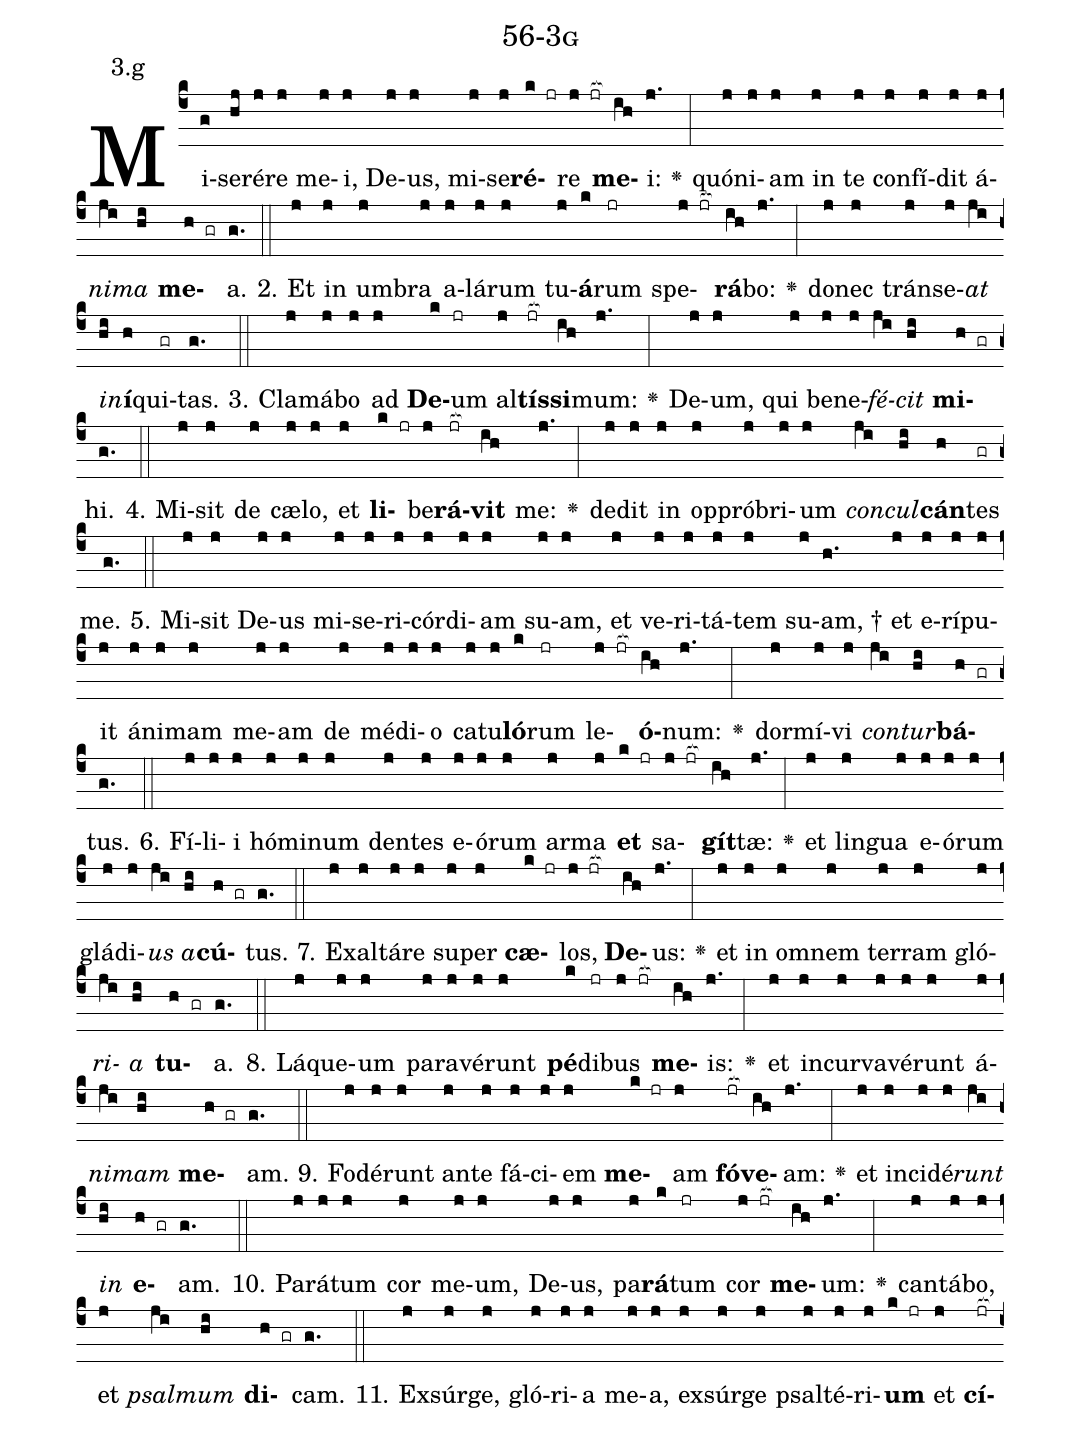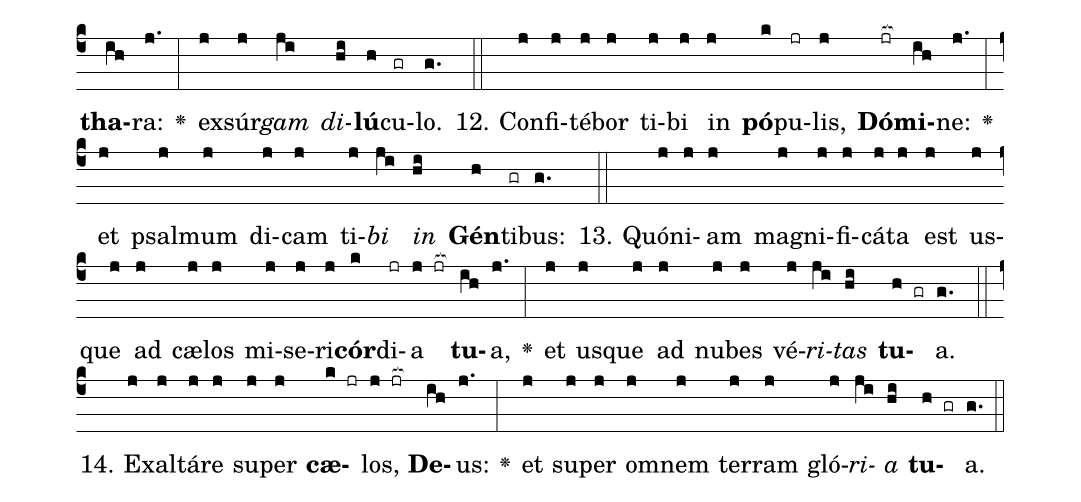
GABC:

name: 56-3g;
annotation: 3.g;
%%
(c4)Mi(g)se(hj)ré(j)re(j) me(j)i,(j) De(j)us,(j) mi(j)se(j)<b>ré</b>(k jr)re(j jr[ocb:1{]) <b>me</b>(ih[ocb:0}])i:(j.) <v>\greheightstar</v>(:) quón(j)i(j)am(j) in(j) te(j) con(j)fí(j)dit(j) á(j)<i>ni</i>(ji)<i>ma</i>(hi) <b>me</b>(h gr)a.(g.) (::)
2. Et(j) in(j) um(j)bra(j) a(j)lá(j)rum(j) tu(j)<b>á</b>(k)rum(jr) spe(j jr[ocb:1{])<b>rá</b>(ih[ocb:0}])bo:(j.) <v>\greheightstar</v>(:) do(j)nec(j) tráns(j)e(j)<i>at</i>(ji) <i>in</i>(hi)<b>í</b>(h)qui(gr)tas.(g.) (::)
3. Cla(j)má(j)bo(j) ad(j) <b>De</b>(k)um(jr) al(j)<b>tís</b>(jr[ocb:1{])<b>si</b>(ih[ocb:0}])mum:(j.) <v>\greheightstar</v>(:) De(j)um,(j) qui(j) be(j)ne(j)<i>fé</i>(ji)<i>cit</i>(hi) <b>mi</b>(h gr)hi.(g.) (::)
4. Mi(j)sit(j) de(j) cæ(j)lo,(j) et(j) <b>li</b>(k jr)be(j)<b>rá</b>(jr[ocb:1{])<b>vit</b>(ih[ocb:0}]) me:(j.) <v>\greheightstar</v>(:) de(j)dit(j) in(j) op(j)pró(j)bri(j)um(j) <i>con</i>(ji)<i>cul</i>(hi)<b>cán</b>(h)tes(gr) me.(g.) (::)
5. Mi(j)sit(j) De(j)us(j) mi(j)se(j)ri(j)cór(j)di(j)am(j) su(j)am,(j) et(j) ve(j)ri(j)tá(j)tem(j) su(j)am, †(h.) et(j) e(j)rí(j)pu(j)it(j) á(j)ni(j)mam(j) me(j)am(j) de(j) mé(j)di(j)o(j) ca(j)tu(j)<b>ló</b>(k)rum(jr) le(j jr[ocb:1{])<b>ó</b>(ih[ocb:0}])num:(j.) <v>\greheightstar</v>(:) dor(j)mí(j)vi(j) <i>con</i>(ji)<i>tur</i>(hi)<b>bá</b>(h gr)tus.(g.) (::)
6. Fí(j)li(j)i(j) hó(j)mi(j)num(j) den(j)tes(j) e(j)ó(j)rum(j) ar(j)ma(j) <b>et</b>(k jr) sa(j jr[ocb:1{])<b>gít</b>(ih[ocb:0}])tæ:(j.) <v>\greheightstar</v>(:) et(j) lin(j)gua(j) e(j)ó(j)rum(j) glá(j)di(j)<i>us</i>(ji) <i>a</i>(hi)<b>cú</b>(h gr)tus.(g.) (::)
7. Ex(j)al(j)tá(j)re(j) su(j)per(j) <b>cæ</b>(k jr)los,(j jr[ocb:1{]) <b>De</b>(ih[ocb:0}])us:(j.) <v>\greheightstar</v>(:) et(j) in(j) om(j)nem(j) ter(j)ram(j) gló(j)<i>ri</i>(ji)<i>a</i>(hi) <b>tu</b>(h gr)a.(g.) (::)
8. Lá(j)que(j)um(j) pa(j)ra(j)vé(j)runt(j) <b>pé</b>(k)di(jr)bus(j jr[ocb:1{]) <b>me</b>(ih[ocb:0}])is:(j.) <v>\greheightstar</v>(:) et(j) in(j)cur(j)va(j)vé(j)runt(j) á(j)<i>ni</i>(ji)<i>mam</i>(hi) <b>me</b>(h gr)am.(g.) (::)
9. Fo(j)dé(j)runt(j) an(j)te(j) fá(j)ci(j)em(j) <b>me</b>(k jr)am(j) <b>fó</b>(jr[ocb:1{])<b>ve</b>(ih[ocb:0}])am:(j.) <v>\greheightstar</v>(:) et(j) in(j)ci(j)dé(j)<i>runt</i>(ji) <i>in</i>(hi) <b>e</b>(h gr)am.(g.) (::)
10. Pa(j)rá(j)tum(j) cor(j) me(j)um,(j) De(j)us,(j) pa(j)<b>rá</b>(k)tum(jr) cor(j jr[ocb:1{]) <b>me</b>(ih[ocb:0}])um:(j.) <v>\greheightstar</v>(:) can(j)tá(j)bo,(j) et(j) <i>psal</i>(ji)<i>mum</i>(hi) <b>di</b>(h gr)cam.(g.) (::)
11. Ex(j)súr(j)ge,(j) gló(j)ri(j)a(j) me(j)a,(j) ex(j)súr(j)ge(j) psal(j)té(j)ri(j)<b>um</b>(k jr) et(j) <b>cí</b>(jr[ocb:1{])<b>tha</b>(ih[ocb:0}])ra:(j.) <v>\greheightstar</v>(:) ex(j)súr(j)<i>gam</i>(ji) <i>di</i>(hi)<b>lú</b>(h)cu(gr)lo.(g.) (::)
12. Con(j)fi(j)té(j)bor(j) ti(j)bi(j) in(j) <b>pó</b>(k)pu(jr)lis,(j) <b>Dó</b>(jr[ocb:1{])<b>mi</b>(ih[ocb:0}])ne:(j.) <v>\greheightstar</v>(:) et(j) psal(j)mum(j) di(j)cam(j) ti(j)<i>bi</i>(ji) <i>in</i>(hi) <b>Gén</b>(h)ti(gr)bus:(g.) (::)
13. Quón(j)i(j)am(j) ma(j)gni(j)fi(j)cá(j)ta(j) est(j) us(j)que(j) ad(j) cæ(j)los(j) mi(j)se(j)ri(j)<b>cór</b>(k)di(jr)a(j jr[ocb:1{]) <b>tu</b>(ih[ocb:0}])a,(j.) <v>\greheightstar</v>(:) et(j) us(j)que(j) ad(j) nu(j)bes(j) vé(j)<i>ri</i>(ji)<i>tas</i>(hi) <b>tu</b>(h gr)a.(g.) (::)
14. Ex(j)al(j)tá(j)re(j) su(j)per(j) <b>cæ</b>(k jr)los,(j jr[ocb:1{]) <b>De</b>(ih[ocb:0}])us:(j.) <v>\greheightstar</v>(:) et(j) su(j)per(j) om(j)nem(j) ter(j)ram(j) gló(j)<i>ri</i>(ji)<i>a</i>(hi) <b>tu</b>(h gr)a.(g.) (::)
